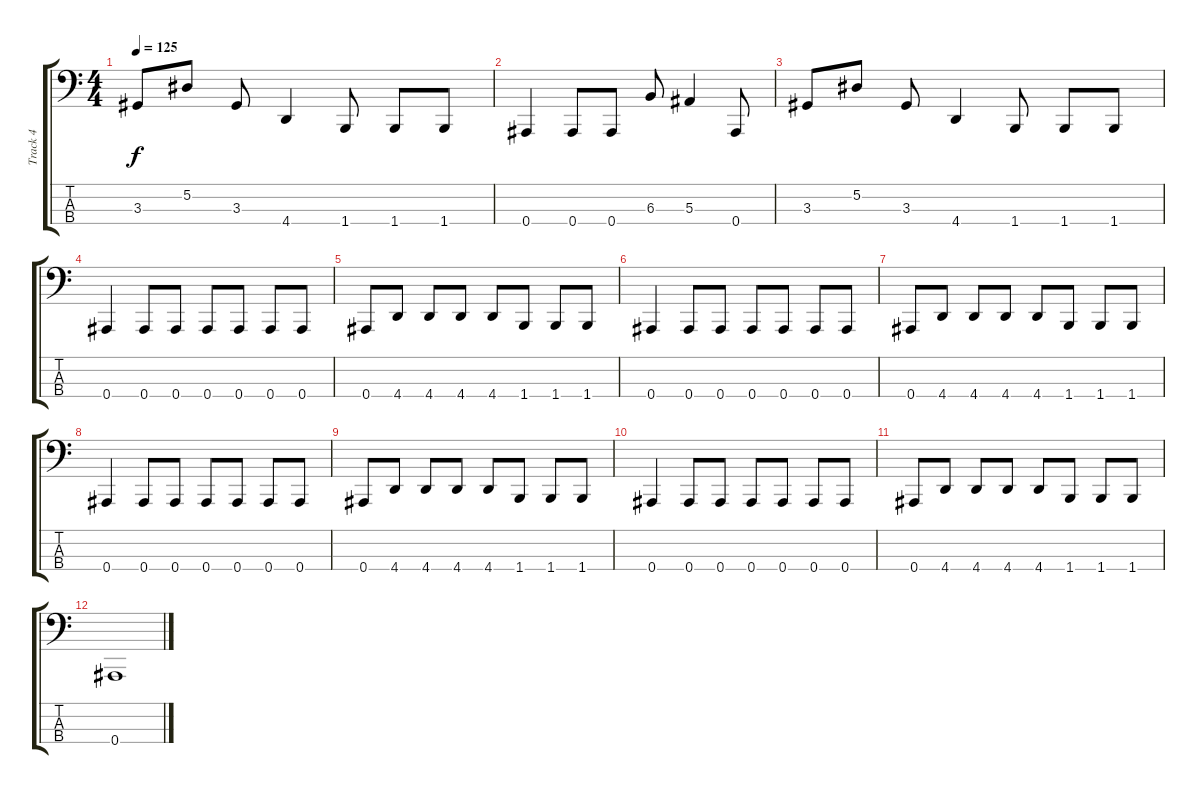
\track ("Track 4" "Track 4") {instrument electricbasspick}
\staff {score tabs}
\tuning (Eb2 Bb1 F1 Bb0) {hide}
\ts (4 4)
\tempo 125
\clef f4
\ks c
3.3.8{dy f} 5.2.8 3.3.8 4.4.4 1.4.8 1.4.8 1.4.8 |
0.4.4 0.4.8 0.4.8 6.3.8 5.3.4 0.4.8 |
3.3.8 5.2.8 3.3.8 4.4.4 1.4.8 1.4.8 1.4.8 |
0.4.4 0.4.8 0.4.8 0.4.8 0.4.8 0.4.8 0.4.8 |
0.4.8 4.4.8 4.4.8 4.4.8 4.4.8 1.4.8 1.4.8 1.4.8 |
0.4.4 0.4.8 0.4.8 0.4.8 0.4.8 0.4.8 0.4.8 |
0.4.8 4.4.8 4.4.8 4.4.8 4.4.8 1.4.8 1.4.8 1.4.8 |
0.4.4 0.4.8 0.4.8 0.4.8 0.4.8 0.4.8 0.4.8 |
0.4.8 4.4.8 4.4.8 4.4.8 4.4.8 1.4.8 1.4.8 1.4.8 |
0.4.4 0.4.8 0.4.8 0.4.8 0.4.8 0.4.8 0.4.8 |
0.4.8 4.4.8 4.4.8 4.4.8 4.4.8 1.4.8 1.4.8 1.4.8 |
0.4.1
